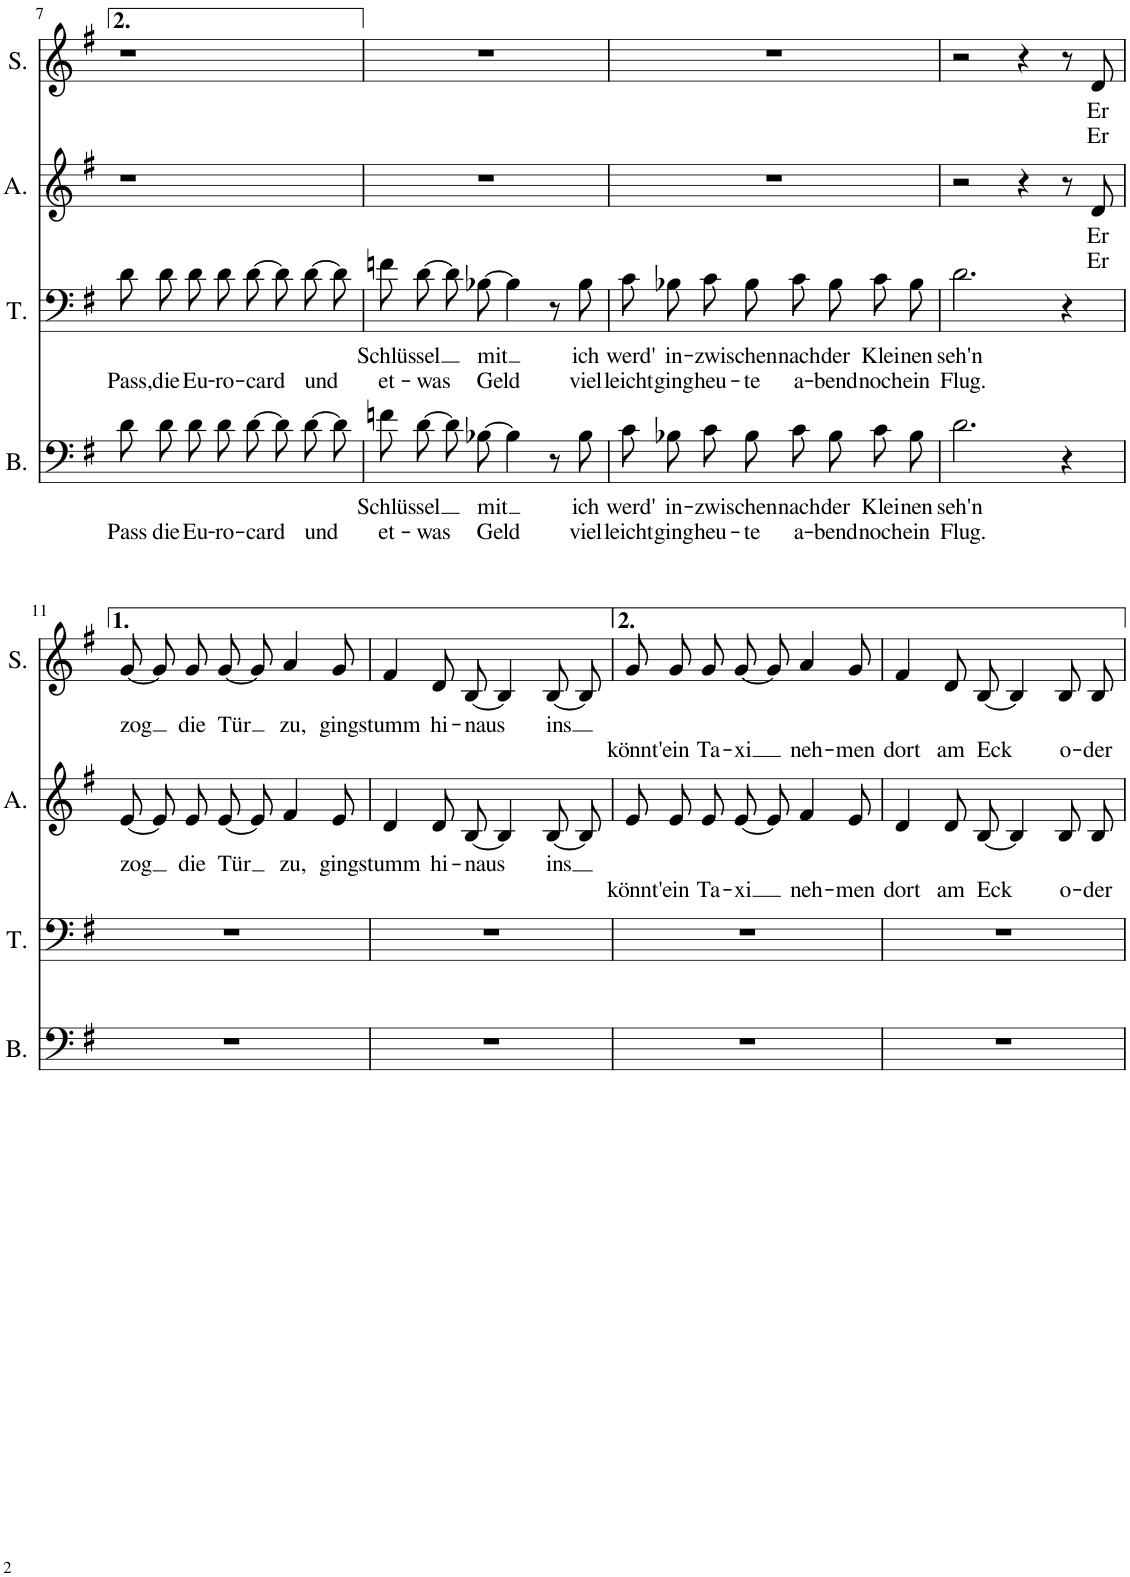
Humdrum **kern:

**kern	**text	**text	**kern	**text	**text	**kern	**text	**text	**kern	**text	**text
*part4	*part4	*part4	*part3	*part3	*part3	*part2	*part2	*part2	*part1	*part1	*part1
*staff4	*staff4	*staff4	*staff3	*staff3	*staff3	*staff2	*staff2	*staff2	*staff1	*staff1	*staff1
*I"Bass	*	*	*I"Tenor	*	*	*I"Alto	*	*	*I"Soprano	*	*
*I'B.	*	*	*I'T.	*	*	*I'A.	*	*	*I'S.	*	*
!!LO:PB:g=z
*clefF4	*	*	*clefF4	*	*	*clefG2	*	*	*clefG2	*	*
*k[f#]	*	*	*k[f#]	*	*	*k[f#]	*	*	*k[f#]	*	*
=7	=7	=7	=7	=7	=7	=7	=7	=7	=7	=7	=7
!	!	!LO:LY:b	!	!	!LO:LY:b	!	!	!	!	!	!
8d\	.	Pass	8d\	.	Pass,	1r	.	.	1r	.	.
!	!	!LO:LY:b	!	!	!LO:LY:b	!	!	!	!	!	!
8d\	.	die	8d\	.	die	.	.	.	.	.	.
!	!	!LO:LY:b	!	!	!LO:LY:b	!	!	!	!	!	!
8d\	.	Eu-	8d\	.	Eu-	.	.	.	.	.	.
!	!	!LO:LY:b	!	!	!LO:LY:b	!	!	!	!	!	!
8d\	.	-ro-	8d\	.	-ro-	.	.	.	.	.	.
!	!	!LO:LY:b	!	!	!LO:LY:b	!	!	!	!	!	!
[8d\	.	-card	[8d\	.	-card	.	.	.	.	.	.
8d\]	.	.	8d\]	.	.	.	.	.	.	.	.
!	!	!LO:LY:b	!	!	!LO:LY:b	!	!	!	!	!	!
[8d\	.	und	[8d\	.	und	.	.	.	.	.	.
8d\]	.	.	8d\]	.	.	.	.	.	.	.	.
=8	=8	=8	=8	=8	=8	=8	=8	=8	=8	=8	=8
!	!LO:LY:b	!LO:LY:b	!	!LO:LY:b	!LO:LY:b	!	!	!	!	!	!
8fn\	Schlüs-	et-	8fn\	Schlüs-	et-	1r	.	.	1r	.	.
!	!LO:LY:b	!LO:LY:b	!	!LO:LY:b	!LO:LY:b	!	!	!	!	!	!
[8d\	-sel	-was	[8d\	-sel	-was	.	.	.	.	.	.
8d\]	.	.	8d\]	.	.	.	.	.	.	.	.
!	!LO:LY:b	!LO:LY:b	!	!LO:LY:b	!LO:LY:b	!	!	!	!	!	!
[8B-X\	mit	Geld	[8B-X\	mit	Geld	.	.	.	.	.	.
4B-\]	.	.	4B-\]	.	.	.	.	.	.	.	.
8r	.	.	8r	.	.	.	.	.	.	.	.
!	!LO:LY:b	!LO:LY:b	!	!LO:LY:b	!LO:LY:b	!	!	!	!	!	!
8B-\	ich	viel-	8B-\	ich	viel-	.	.	.	.	.	.
=9	=9	=9	=9	=9	=9	=9	=9	=9	=9	=9	=9
!	!LO:LY:b	!LO:LY:b	!	!LO:LY:b	!LO:LY:b	!	!	!	!	!	!
8c\	werd'	-leicht	8c\	werd'	-leicht	1r	.	.	1r	.	.
!	!LO:LY:b	!LO:LY:b	!	!LO:LY:b	!LO:LY:b	!	!	!	!	!	!
8B-X\	in-	ging	8B-X\	in-	ging	.	.	.	.	.	.
!	!LO:LY:b	!LO:LY:b	!	!LO:LY:b	!LO:LY:b	!	!	!	!	!	!
8c\	-zwi-	heu-	8c\	-zwi-	heu-	.	.	.	.	.	.
!	!LO:LY:b	!LO:LY:b	!	!LO:LY:b	!LO:LY:b	!	!	!	!	!	!
8B-\	-schen	-te	8B-\	-schen	-te	.	.	.	.	.	.
!	!LO:LY:b	!LO:LY:b	!	!LO:LY:b	!LO:LY:b	!	!	!	!	!	!
8c\	nach	a-	8c\	nach	a-	.	.	.	.	.	.
!	!LO:LY:b	!LO:LY:b	!	!LO:LY:b	!LO:LY:b	!	!	!	!	!	!
8B-\	der	-bend	8B-\	der	-bend	.	.	.	.	.	.
!	!LO:LY:b	!LO:LY:b	!	!LO:LY:b	!LO:LY:b	!	!	!	!	!	!
8c\	Klei-	noch	8c\	Klei-	noch	.	.	.	.	.	.
!	!LO:LY:b	!LO:LY:b	!	!LO:LY:b	!LO:LY:b	!	!	!	!	!	!
8B-\	-nen	ein	8B-\	-nen	ein	.	.	.	.	.	.
=10	=10	=10	=10	=10	=10	=10	=10	=10	=10	=10	=10
!	!LO:LY:b	!LO:LY:b	!	!LO:LY:b	!LO:LY:b	!	!	!	!	!	!
2.d\	seh'n	Flug.	2.d\	seh'n	Flug.	2r	.	.	2r	.	.
.	.	.	.	.	.	4r	.	.	4r	.	.
4r	.	.	4r	.	.	8r	.	.	8r	.	.
!	!	!	!	!	!	!	!LO:LY:b	!LO:LY:b	!	!LO:LY:b	!LO:LY:b
.	.	.	.	.	.	8d/	Er	Er	8d/	Er	Er
!!LO:LB:g=z
=11	=11	=11	=11	=11	=11	=11	=11	=11	=11	=11	=11
!	!	!	!	!	!	!	!LO:LY:b	!	!	!LO:LY:b	!
1r	.	.	1r	.	.	[8e/	zog	.	[8g/	zog	.
.	.	.	.	.	.	8e/]	.	.	8g/]	.	.
!	!	!	!	!	!	!	!LO:LY:b	!	!	!LO:LY:b	!
.	.	.	.	.	.	8e/	die	.	8g/	die	.
!	!	!	!	!	!	!	!LO:LY:b	!	!	!LO:LY:b	!
.	.	.	.	.	.	[8e/	Tür	.	[8g/	Tür	.
.	.	.	.	.	.	8e/]	.	.	8g/]	.	.
!	!	!	!	!	!	!	!LO:LY:b	!	!	!LO:LY:b	!
.	.	.	.	.	.	4f#/	zu,	.	4a/	zu,	.
!	!	!	!	!	!	!	!LO:LY:b	!	!	!LO:LY:b	!
.	.	.	.	.	.	8e/	ging	.	8g/	ging	.
=12	=12	=12	=12	=12	=12	=12	=12	=12	=12	=12	=12
!	!	!	!	!	!	!	!LO:LY:b	!	!	!LO:LY:b	!
1r	.	.	1r	.	.	4d/	stumm	.	4f#/	stumm	.
!	!	!	!	!	!	!	!LO:LY:b	!	!	!LO:LY:b	!
.	.	.	.	.	.	8d/	hi-	.	8d/	hi-	.
!	!	!	!	!	!	!	!LO:LY:b	!	!	!LO:LY:b	!
.	.	.	.	.	.	[8B/	-naus	.	[8B/	-naus	.
.	.	.	.	.	.	4B/]	.	.	4B/]	.	.
!	!	!	!	!	!	!	!LO:LY:b	!	!	!LO:LY:b	!
.	.	.	.	.	.	[8B/	ins	.	[8B/	ins	.
.	.	.	.	.	.	8B/]	.	.	8B/]	.	.
=13	=13	=13	=13	=13	=13	=13	=13	=13	=13	=13	=13
!	!	!	!	!	!	!	!	!LO:LY:b	!	!	!LO:LY:b
1r	.	.	1r	.	.	8e/	.	könnt'	8g/	.	könnt'
!	!	!	!	!	!	!	!	!LO:LY:b	!	!	!LO:LY:b
.	.	.	.	.	.	8e/	.	ein	8g/	.	ein
!	!	!	!	!	!	!	!	!LO:LY:b	!	!	!LO:LY:b
.	.	.	.	.	.	8e/	.	Ta-	8g/	.	Ta-
!	!	!	!	!	!	!	!	!LO:LY:b	!	!	!LO:LY:b
.	.	.	.	.	.	[8e/	.	-xi	[8g/	.	-xi
.	.	.	.	.	.	8e/]	.	.	8g/]	.	.
!	!	!	!	!	!	!	!	!LO:LY:b	!	!	!LO:LY:b
.	.	.	.	.	.	4f#/	.	neh-	4a/	.	neh-
!	!	!	!	!	!	!	!	!LO:LY:b	!	!	!LO:LY:b
.	.	.	.	.	.	8e/	.	-men	8g/	.	-men
=14	=14	=14	=14	=14	=14	=14	=14	=14	=14	=14	=14
!	!	!	!	!	!	!	!	!LO:LY:b	!	!	!LO:LY:b
1r	.	.	1r	.	.	4d/	.	dort	4f#/	.	dort
!	!	!	!	!	!	!	!	!LO:LY:b	!	!	!LO:LY:b
.	.	.	.	.	.	8d/	.	am	8d/	.	am
!	!	!	!	!	!	!	!	!LO:LY:b	!	!	!LO:LY:b
.	.	.	.	.	.	[8B/	.	Eck	[8B/	.	Eck
.	.	.	.	.	.	4B/]	.	.	4B/]	.	.
!	!	!	!	!	!	!	!	!LO:LY:b	!	!	!LO:LY:b
.	.	.	.	.	.	8B/	.	o-	8B/	.	o-
!	!	!	!	!	!	!	!	!LO:LY:b	!	!	!LO:LY:b
.	.	.	.	.	.	8B/	.	-der	8B/	.	-der
=	=	=	=	=	=	=	=	=	=	=	=
*-	*-	*-	*-	*-	*-	*-	*-	*-	*-	*-	*-
